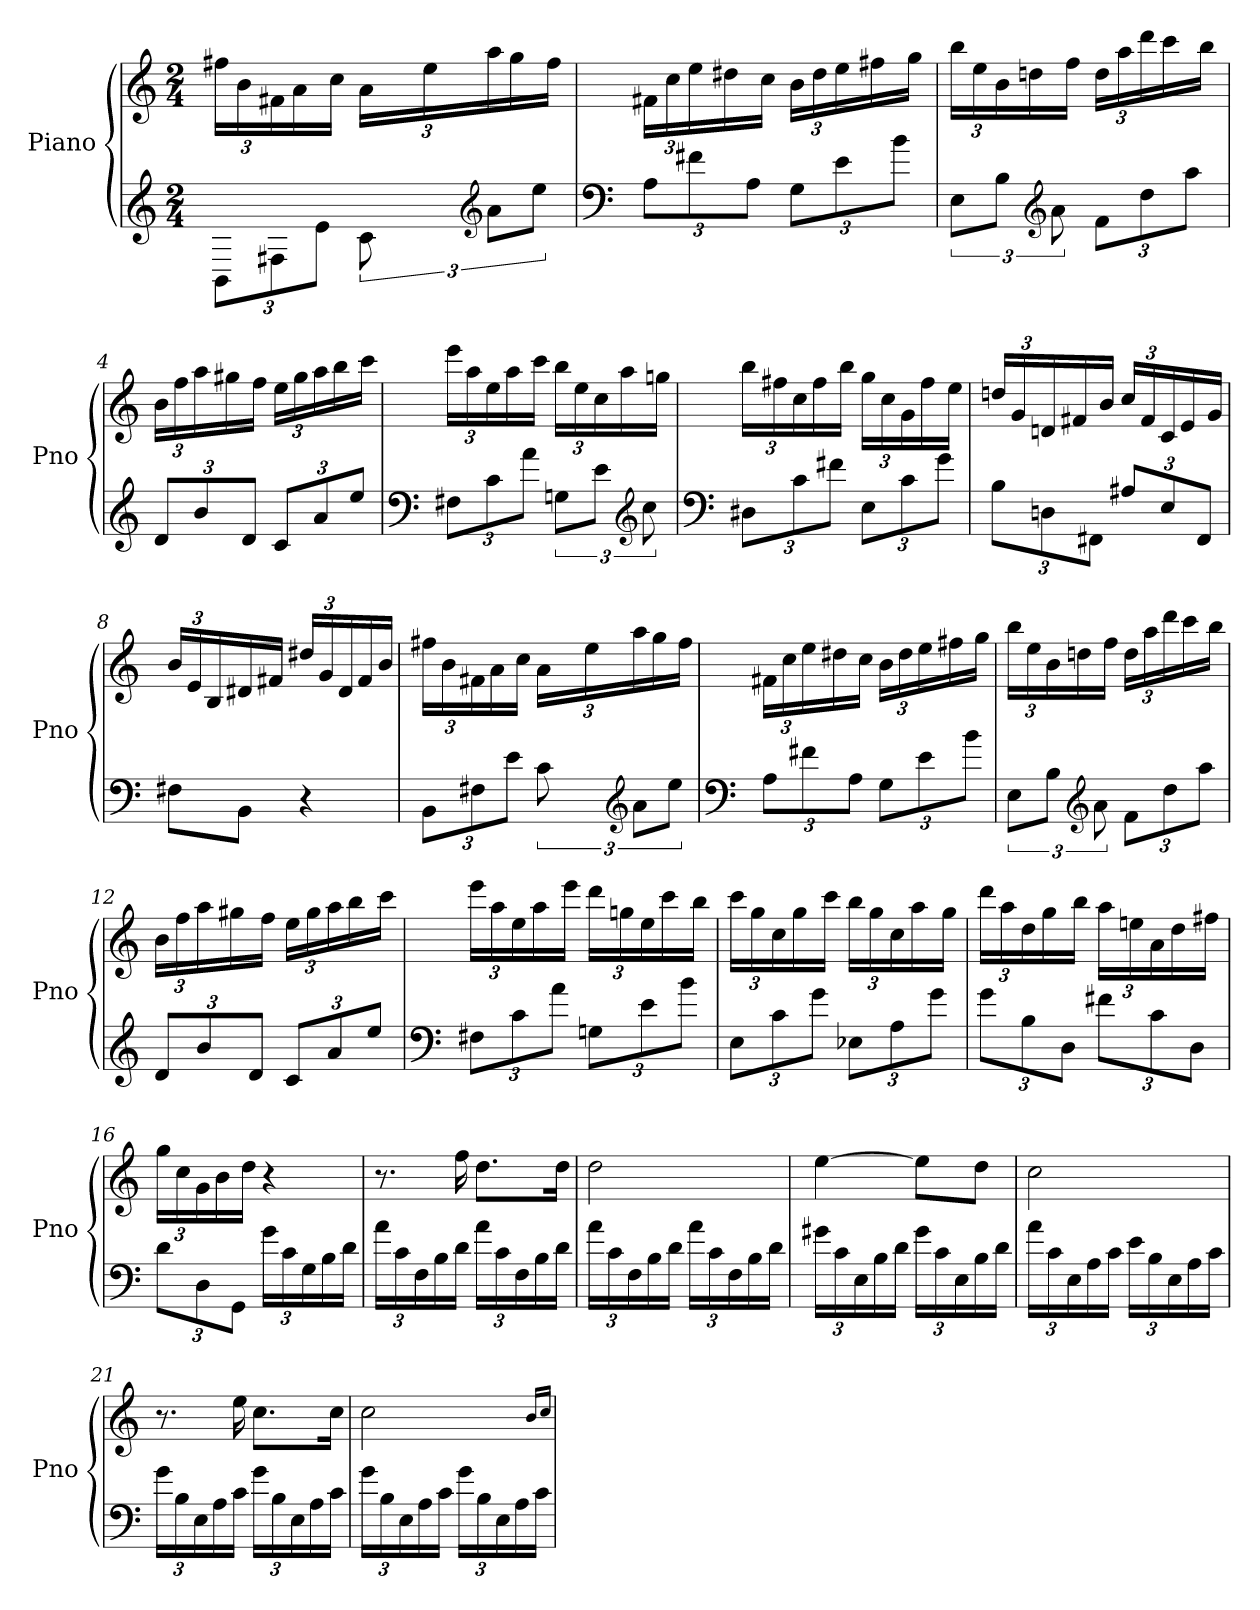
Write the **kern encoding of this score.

**kern	**kern
*part2	*part1
*staff2	*staff1
*I"Piano	*I"Piano
*I'Pno	*I'Pno
*clefG2	*clefG2
*k[]	*k[]
*M2/4	*M2/4
*Xbrackettup	*Xbrackettup
=1	=1
12BB\L	24ff#X\LL
.	24b\
12F#X\	24f#X\
.	16a\
12e\J	.
.	16cc\JJ
*brackettup	*
12c\	24a\LL
.	24ee\
*clefG2	*
12a\L	24aa\
.	16gg\
12ee\J	.
.	16ff#\JJ
=2	=2
*clefF4	*
*Xbrackettup	*
12A\L	24f#X\LL
.	24cc\
12f#X\	24ee\
.	16dd#X\
12A\J	.
.	16cc\JJ
12G\L	24b\LL
.	24dd#\
12e\	24ee\
.	16ff#X\
12b\J	.
.	16gg\JJ
=3	=3
*brackettup	*
12E\L	24bb\LL
.	24ee\
12B\J	24b\
.	16ddn\
*clefG2	*
12a\	.
.	16ff\JJ
*Xbrackettup	*
12f\L	24dd\LL
.	24aa\
12dd\	24ddd\
.	16ccc\
12aa\J	.
.	16bb\JJ
!!LO:LB:g=z
=4	=4
12d/L	24b\LL
.	24ff\
12b/	24aa\
.	16gg#X\
12d/J	.
.	16ff\JJ
12c/L	24ee\LL
.	24gg#\
12a/	24aa\
.	16bb\
12ee/J	.
.	16ccc\JJ
=5	=5
*clefF4	*
12F#X\L	24eee\LL
.	24aa\
12c\	24ee\
.	16aa\
12a\J	.
.	16ccc\JJ
*brackettup	*
12Gn\L	24bb\LL
.	24ee\
12e\J	24cc\
.	16aa\
*clefG2	*
12cc\	.
.	16ggn\JJ
=6	=6
*clefF4	*
*Xbrackettup	*
12D#X\L	24bb\LL
.	24ff#X\
12c\	24cc\
.	16ff#\
12f#X\J	.
.	16bb\JJ
12E\L	24gg\LL
.	24cc\
12c\	24g\
.	16ff#\
12g\J	.
.	16ee\JJ
=7	=7
12B\L	24ddn/LL
.	24g/
12Dn\	24dn/
.	16f#X/
12FF#X\J	.
.	16b/JJ
12A#X/L	24cc/LL
.	24f#/
12E/	24c/
.	16e/
12FF#/J	.
.	16g/JJ
!!LO:LB:g=z
=8	=8
8F#X\L	24b/LL
.	24e/
.	24B/
8BB\J	16d#X/
.	16f#X/JJ
4r	24dd#X/LL
.	24g/
.	24d#/
.	16f#/
.	16b/JJ
=9	=9
12BB\L	24ff#X\LL
.	24b\
12F#X\	24f#X\
.	16a\
12e\J	.
.	16cc\JJ
*brackettup	*
12c\	24a\LL
.	24ee\
*clefG2	*
12a\L	24aa\
.	16gg\
12ee\J	.
.	16ff#\JJ
=10	=10
*clefF4	*
*Xbrackettup	*
12A\L	24f#X\LL
.	24cc\
12f#X\	24ee\
.	16dd#X\
12A\J	.
.	16cc\JJ
12G\L	24b\LL
.	24dd#\
12e\	24ee\
.	16ff#X\
12b\J	.
.	16gg\JJ
=11	=11
*brackettup	*
12E\L	24bb\LL
.	24ee\
12B\J	24b\
.	16ddn\
*clefG2	*
12a\	.
.	16ff\JJ
*Xbrackettup	*
12f\L	24dd\LL
.	24aa\
12dd\	24ddd\
.	16ccc\
12aa\J	.
.	16bb\JJ
!!LO:LB:g=z
=12	=12
12d/L	24b\LL
.	24ff\
12b/	24aa\
.	16gg#X\
12d/J	.
.	16ff\JJ
12c/L	24ee\LL
.	24gg#\
12a/	24aa\
.	16bb\
12ee/J	.
.	16ccc\JJ
=13	=13
*clefF4	*
12F#X\L	24eee\LL
.	24aa\
12c\	24ee\
.	16aa\
12a\J	.
.	16eee\JJ
12Gn\L	24ddd\LL
.	24ggn\
12e\	24ee\
.	16ccc\
12b\J	.
.	16bb\JJ
=14	=14
12E\L	24ccc\LL
.	24gg\
12c\	24cc\
.	16gg\
12g\J	.
.	16ccc\JJ
12E-X\L	24bb\LL
.	24gg\
12A\	24cc\
.	16aa\
12g\J	.
.	16gg\JJ
=15	=15
12g\L	24ddd\LL
.	24aa\
12B\	24dd\
.	16gg\
12D\J	.
.	16bb\JJ
12f#X\L	24aa\LL
.	24een\
12c\	24a\
.	16dd\
12D\J	.
.	16ff#X\JJ
!!LO:LB:g=z
=16	=16
12d\L	24gg\LL
.	24cc\
12D\	24g\
.	16b\
12GG\J	.
.	16dd\JJ
24g\LL	4r
24c\	.
24G\	.
16B\	.
16d\JJ	.
=17	=17
24a\LL	8.r
24c\	.
24F\	.
16B\	.
16d\JJ	16ff\
24a\LL	8.dd\L
24c\	.
24F\	.
16B\	.
16d\JJ	16dd\Jk
=18	=18
24a\LL	2dd\
24c\	.
24F\	.
16B\	.
16d\JJ	.
24a\LL	.
24c\	.
24F\	.
16B\	.
16d\JJ	.
=19	=19
24g#X\LL	[4ee\
24c\	.
24E\	.
16B\	.
16d\JJ	.
24g#\LL	8ee\L]
24c\	.
24E\	.
16B\	8dd\J
16d\JJ	.
!!LO:LB:g=z
=20	=20
24a\LL	2cc\
24c\	.
24E\	.
16A\	.
16c\JJ	.
24e\LL	.
24B\	.
24E\	.
16A\	.
16c\JJ	.
=21	=21
24g\LL	8.r
24B\	.
24E\	.
16A\	.
16c\JJ	16ee\
24g\LL	8.cc\L
24B\	.
24E\	.
16A\	.
16c\JJ	16cc\Jk
=22	=22
24g\LL	2cc\
24B\	.
24E\	.
16A\	.
16c\JJ	.
24g\LL	.
24B\	.
24E\	.
16A\	.
16c\JJ	.
.	16qb/LL
.	16qcc/JJ
=	=
*-	*-
